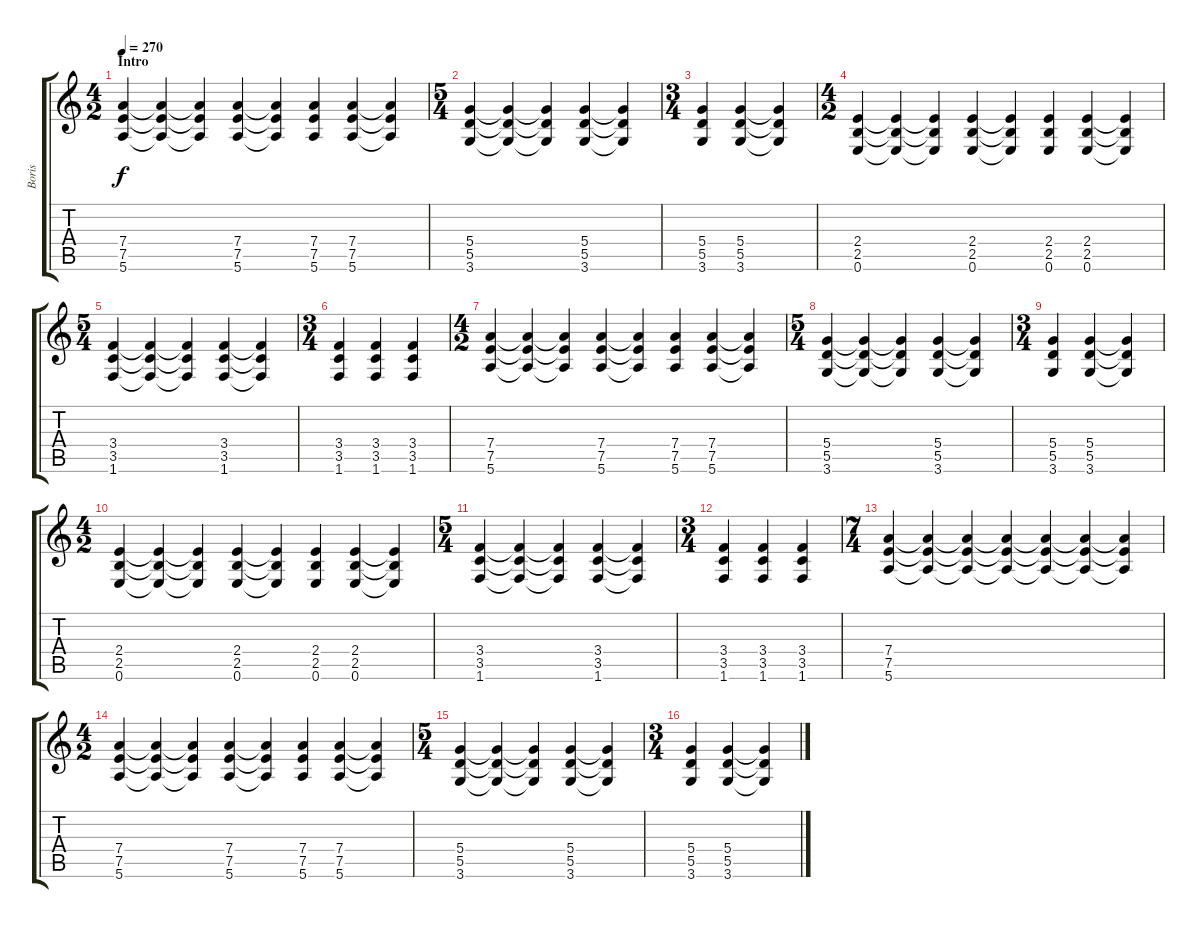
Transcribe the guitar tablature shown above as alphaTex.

\track ("Boris" "Boris") {instrument distortionguitar}
\staff {score tabs}
\tuning (E4 B3 G3 D3 A2 E2) {hide}
\ts (4 2)
\section ("" "Intro")
\tempo 270
\clef g2
\ks c
(7.4 7.5 5.6).4{dy f instrument distortionguitar} (7.4{t} 7.5{t} 5.6{t}).4 (7.4{t} 7.5{t} 5.6{t}).4 (7.4 7.5 5.6).4 (7.4{t} 7.5{t} 5.6{t}).4 (7.4 7.5 5.6).4 (7.4 7.5 5.6).4 (7.4{t} 7.5{t} 5.6{t}).4 |
\ts (5 4)
(5.4 5.5 3.6).4 (5.4{t} 5.5{t} 3.6{t}).4 (5.4{t} 5.5{t} 3.6{t}).4 (5.4 5.5 3.6).4 (5.4{t} 5.5{t} 3.6{t}).4 |
\ts (3 4)
(5.4 5.5 3.6).4 (5.4 5.5 3.6).4 (5.4{t} 5.5{t} 3.6{t}).4 |
\ts (4 2)
(2.4 2.5 0.6).4 (2.4{t} 2.5{t} 0.6{t}).4 (2.4{t} 2.5{t} 0.6{t}).4 (2.4 2.5 0.6).4 (2.4{t} 2.5{t} 0.6{t}).4 (2.4 2.5 0.6).4 (2.4 2.5 0.6).4 (2.4{t} 2.5{t} 0.6{t}).4 |
\ts (5 4)
(3.4 3.5 1.6).4 (3.4{t} 3.5{t} 1.6{t}).4 (3.4{t} 3.5{t} 1.6{t}).4 (3.4 3.5 1.6).4 (3.4{t} 3.5{t} 1.6{t}).4 |
\ts (3 4)
(3.4 3.5 1.6).4 (3.4 3.5 1.6).4 (3.4 3.5 1.6).4 |
\ts (4 2)
(7.4 7.5 5.6).4 (7.4{t} 7.5{t} 5.6{t}).4 (7.4{t} 7.5{t} 5.6{t}).4 (7.4 7.5 5.6).4 (7.4{t} 7.5{t} 5.6{t}).4 (7.4 7.5 5.6).4 (7.4 7.5 5.6).4 (7.4{t} 7.5{t} 5.6{t}).4 |
\ts (5 4)
(5.4 5.5 3.6).4 (5.4{t} 5.5{t} 3.6{t}).4 (5.4{t} 5.5{t} 3.6{t}).4 (5.4 5.5 3.6).4 (5.4{t} 5.5{t} 3.6{t}).4 |
\ts (3 4)
(5.4 5.5 3.6).4 (5.4 5.5 3.6).4 (5.4{t} 5.5{t} 3.6{t}).4 |
\ts (4 2)
(2.4 2.5 0.6).4 (2.4{t} 2.5{t} 0.6{t}).4 (2.4{t} 2.5{t} 0.6{t}).4 (2.4 2.5 0.6).4 (2.4{t} 2.5{t} 0.6{t}).4 (2.4 2.5 0.6).4 (2.4 2.5 0.6).4 (2.4{t} 2.5{t} 0.6{t}).4 |
\ts (5 4)
(3.4 3.5 1.6).4 (3.4{t} 3.5{t} 1.6{t}).4 (3.4{t} 3.5{t} 1.6{t}).4 (3.4 3.5 1.6).4 (3.4{t} 3.5{t} 1.6{t}).4 |
\ts (3 4)
(3.4 3.5 1.6).4 (3.4 3.5 1.6).4 (3.4 3.5 1.6).4 |
\ts (7 4)
(7.4 7.5 5.6).4 (7.4{t} 7.5{t} 5.6{t}).4 (7.4{t} 7.5{t} 5.6{t}).4 (7.4{t} 7.5{t} 5.6{t}).4 (7.4{t} 7.5{t} 5.6{t}).4 (7.4{t} 7.5{t} 5.6{t}).4 (7.4{t} 7.5{t} 5.6{t}).4 |
\ts (4 2)
(7.4 7.5 5.6).4 (7.4{t} 7.5{t} 5.6{t}).4 (7.4{t} 7.5{t} 5.6{t}).4 (7.4 7.5 5.6).4 (7.4{t} 7.5{t} 5.6{t}).4 (7.4 7.5 5.6).4 (7.4 7.5 5.6).4 (7.4{t} 7.5{t} 5.6{t}).4 |
\ts (5 4)
(5.4 5.5 3.6).4 (5.4{t} 5.5{t} 3.6{t}).4 (5.4{t} 5.5{t} 3.6{t}).4 (5.4 5.5 3.6).4 (5.4{t} 5.5{t} 3.6{t}).4 |
\ts (3 4)
(5.4 5.5 3.6).4 (5.4 5.5 3.6).4 (5.4{t} 5.5{t} 3.6{t}).4
